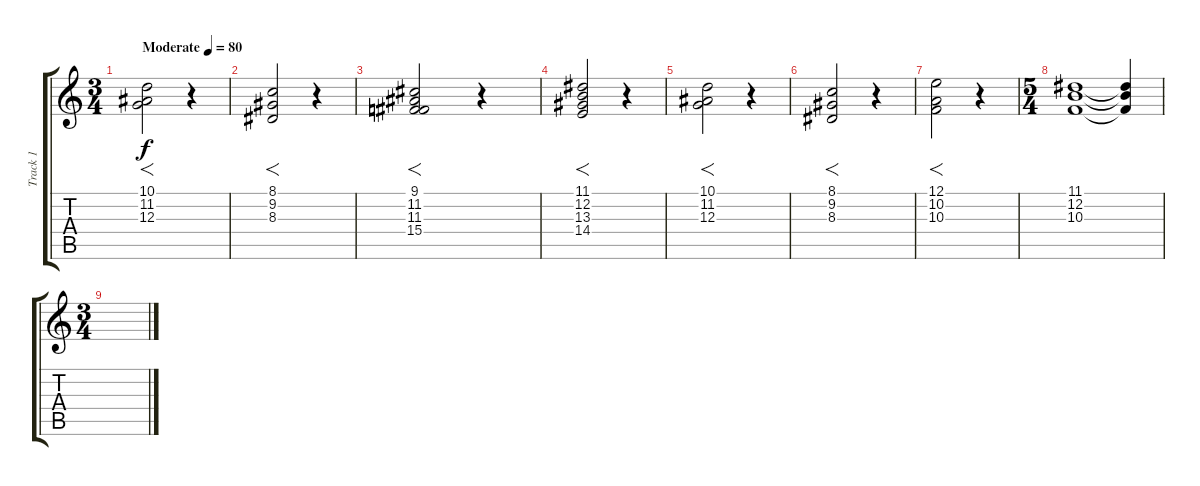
\track ("Track 1" "Track 1") {instrument choiraahs}
\staff {score tabs}
\tuning (E4 B3 G3 D3 A2 E2) {hide}
\ts (3 4)
\tempo (80 "Moderate")
\clef g2
\ks c
(10.1 11.2 12.3).2{f dy f instrument choiraahs} r.4 |
(8.1 9.2 8.3).2{f} r.4 |
(9.1 11.2 11.3 15.4).2{f} r.4 |
(11.1 12.2 13.3 14.4).2{f} r.4 |
(10.1 11.2 12.3).2{f} r.4 |
(8.1 9.2 8.3).2{f} r.4 |
(12.1 10.2 10.3).2{f} r.4{volume 2} |
\ts (5 4)
(11.1 12.2 10.3).1{volume 13} (11.1{t} 12.2{t} 10.3{t}).4 |
\ts (3 4)
